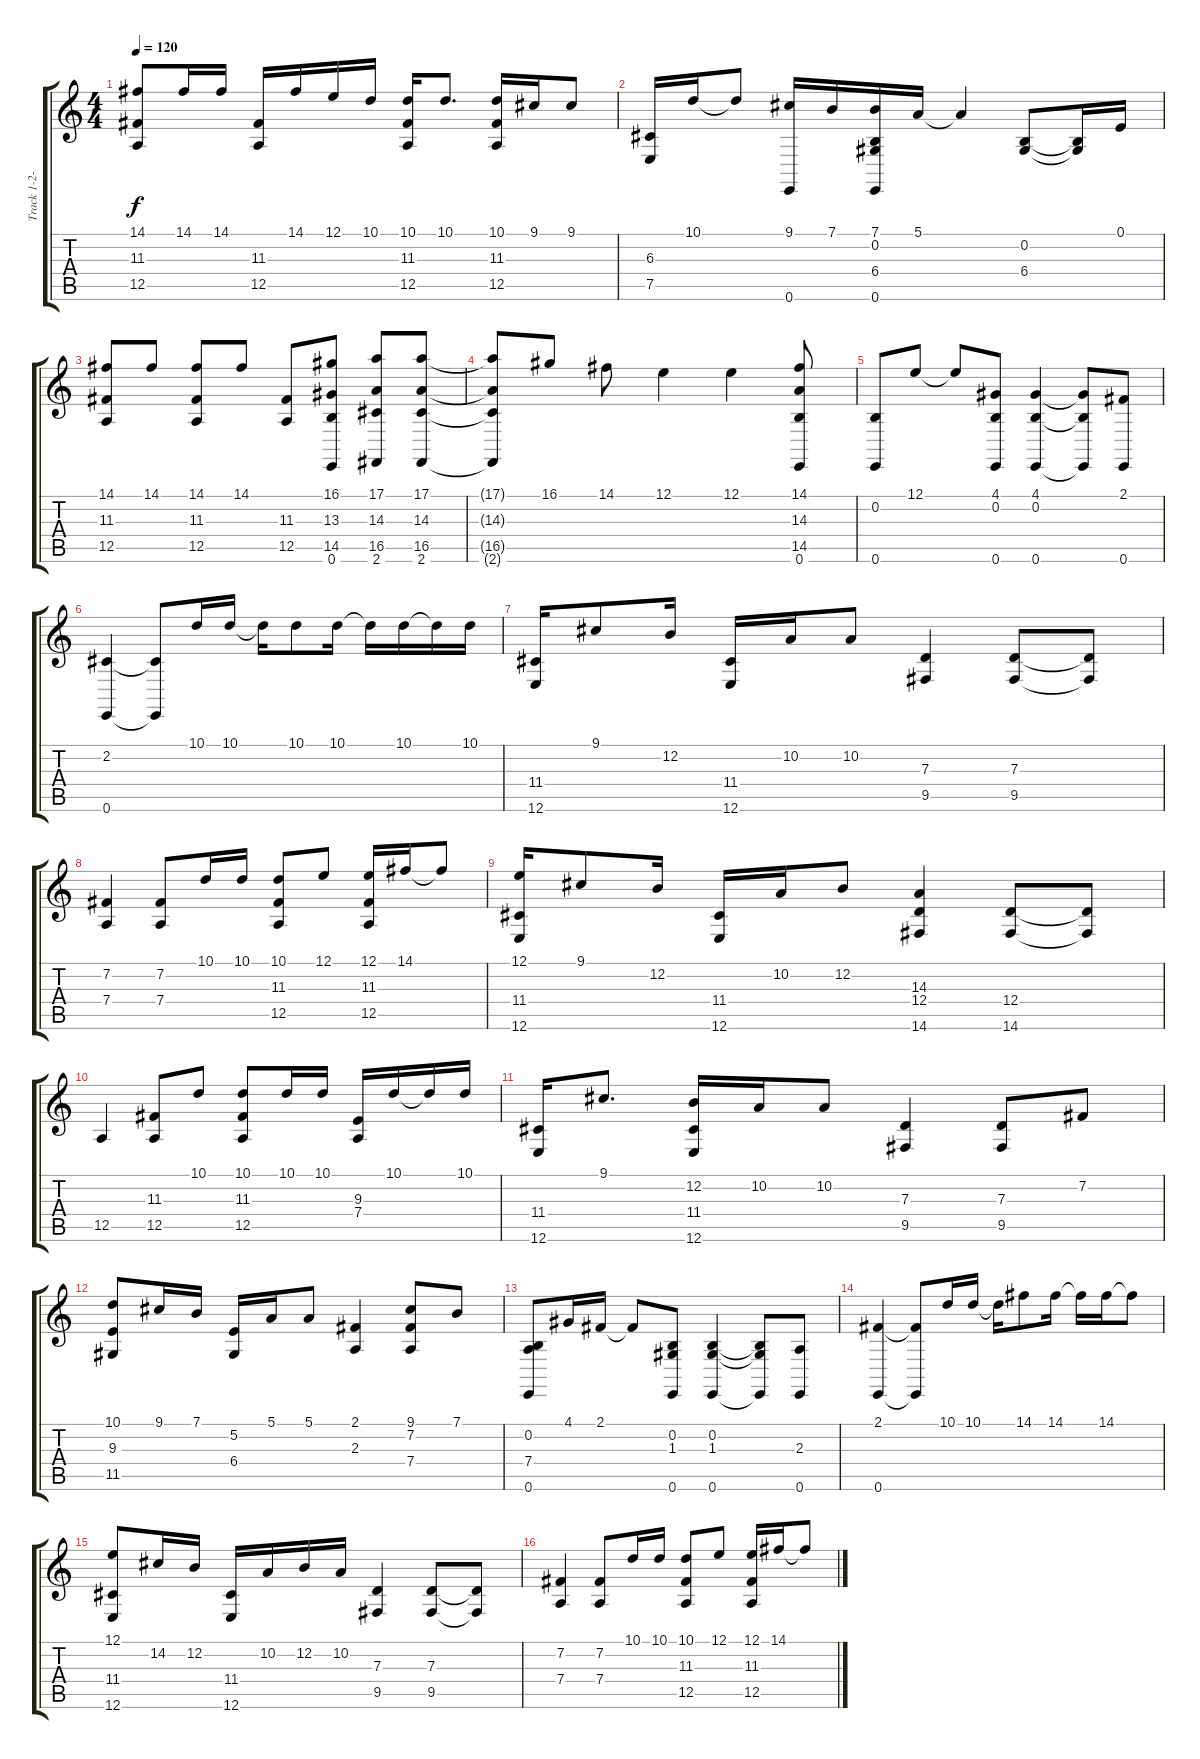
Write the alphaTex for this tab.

\track ("Track 1-2-3-4-5-6" "Track 1-2-") {instrument acousticgrandpiano}
\staff {score tabs}
\tuning (E4 B3 G3 D3 A2 E2) {hide}
\ts (4 4)
\tempo 120
\clef g2
\ks c
(14.1 11.3 12.5).8{dy f} 14.1.16 14.1.16 (11.3 12.5).16 14.1.16 12.1.16 10.1.16 (10.1 11.3 12.5).16 10.1.8{d} (10.1 11.3 12.5).16 9.1.16 9.1.8 |
(6.3 7.5).16 10.1.16 10.1{t}.8 (9.1 0.6).16 7.1.16 (7.1 0.2 6.4 0.6).16 5.1.16 5.1{t}.4 (0.2 6.4).8 (0.2{t} 6.4{t}).16 0.1.16 |
(14.1 11.3 12.5).8 14.1.8 (14.1 11.3 12.5).8 14.1.8 (11.3 12.5).8 (16.1 13.3 14.5 0.6).8 (17.1 14.3 16.5 2.6).8 (17.1 14.3 16.5 2.6).8 |
(17.1{t} 14.3{t} 16.5{t} 2.6{t}).8 16.1.8 14.1.8 12.1.4 12.1.4 (14.1 14.3 14.5 0.6).8 |
(0.2 0.6).8 12.1.8 12.1{t}.8 (4.1 0.2 0.6).8 (4.1 0.2 0.6).4 (4.1{t} 0.2{t} 0.6{t}).8 (2.1 0.6).8 |
(2.2 0.6).4 (2.2{t} 0.6{t}).8 10.1.16 10.1.16 10.1{t}.16 10.1.8 10.1.16 10.1{t}.16 10.1.16 10.1{t}.16 10.1.16 |
(11.4 12.6).16 9.1.8 12.2.16 (11.4 12.6).16 10.2.16 10.2.8 (7.3 9.5).4 (7.3 9.5).8 (7.3{t} 9.5{t}).8 |
(7.2 7.4).4 (7.2 7.4).8 10.1.16 10.1.16 (10.1 11.3 12.5).8 12.1.8 (12.1 11.3 12.5).16 14.1.16 14.1{t}.8 |
(12.1 11.4 12.6).16 9.1.8 12.2.16 (11.4 12.6).16 10.2.16 12.2.8 (14.3 12.4 14.6).4 (12.4 14.6).8 (12.4{t} 14.6{t}).8 |
12.5.4 (11.3 12.5).8 10.1.8 (10.1 11.3 12.5).8 10.1.16 10.1.16 (9.3 7.4).16 10.1.16 10.1{t}.16 10.1.16 |
(11.4 12.6).16 9.1.8{d} (12.2 11.4 12.6).16 10.2.16 10.2.8 (7.3 9.5).4 (7.3 9.5).8 7.2.8 |
(10.1 9.3 11.5).8 9.1.16 7.1.16 (5.2 6.4).16 5.1.16 5.1.8 (2.1 2.3).4 (9.1 7.2 7.4).8 7.1.8 |
(0.2 7.4 0.6).8 4.1.16 2.1.16 2.1{t}.8 (0.2 1.3 0.6).8 (0.2 1.3 0.6).4 (0.2{t} 1.3{t} 0.6{t}).8 (2.3 0.6).8 |
(2.1 0.6).4 (2.1{t} 0.6{t}).8 10.1.16 10.1.16 10.1{t}.16 14.1.8 14.1.16 14.1{t}.16 14.1.16 14.1{t}.8 |
(12.1 11.4 12.6).8 14.2.16 12.2.16 (11.4 12.6).16 10.2.16 12.2.16 10.2.16 (7.3 9.5).4 (7.3 9.5).8 (7.3{t} 9.5{t}).8 |
(7.2 7.4).4 (7.2 7.4).8 10.1.16 10.1.16 (10.1 11.3 12.5).8 12.1.8 (12.1 11.3 12.5).16 14.1.16 14.1{t}.8
